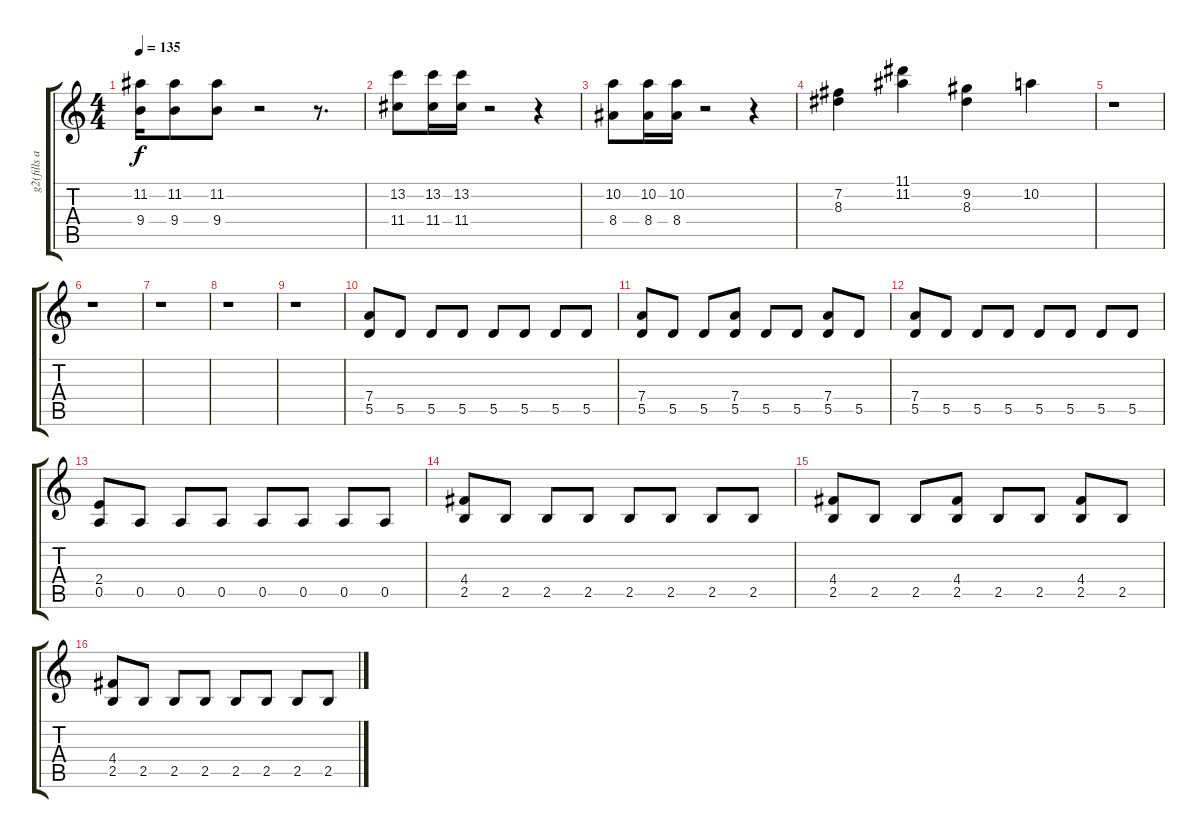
\track ("g2(fills and over dubs)" "g2(fills a") {instrument distortionguitar}
\staff {score tabs}
\tuning (E4 B3 G3 D3 A2 E2) {hide}
\ts (4 4)
\tempo 135
\clef g2
\ks c
(11.2 9.4).16{dy f} (11.2 9.4).8 (11.2 9.4).8 r.2 r.8{d} |
(13.2 11.4).8 (13.2 11.4).16 (13.2 11.4).16 r.2 r.4 |
(10.2 8.4).8 (10.2 8.4).16 (10.2 8.4).16 r.2 r.4 |
(7.2 8.3).4 (11.1 11.2).4 (9.2 8.3).4 10.2.4 |
r.1 |
r.1 |
r.1 |
r.1 |
r.1 |
(7.4 5.5).8 5.5.8 5.5.8 5.5.8 5.5.8 5.5.8 5.5.8 5.5.8 |
(7.4 5.5).8 5.5.8 5.5.8 (7.4 5.5).8 5.5.8 5.5.8 (7.4 5.5).8 5.5.8 |
(7.4 5.5).8 5.5.8 5.5.8 5.5.8 5.5.8 5.5.8 5.5.8 5.5.8 |
(2.4 0.5).8 0.5.8 0.5.8 0.5.8 0.5.8 0.5.8 0.5.8 0.5.8 |
(4.4 2.5).8 2.5.8 2.5.8 2.5.8 2.5.8 2.5.8 2.5.8 2.5.8 |
(4.4 2.5).8 2.5.8 2.5.8 (4.4 2.5).8 2.5.8 2.5.8 (4.4 2.5).8 2.5.8 |
(4.4 2.5).8 2.5.8 2.5.8 2.5.8 2.5.8 2.5.8 2.5.8 2.5.8
